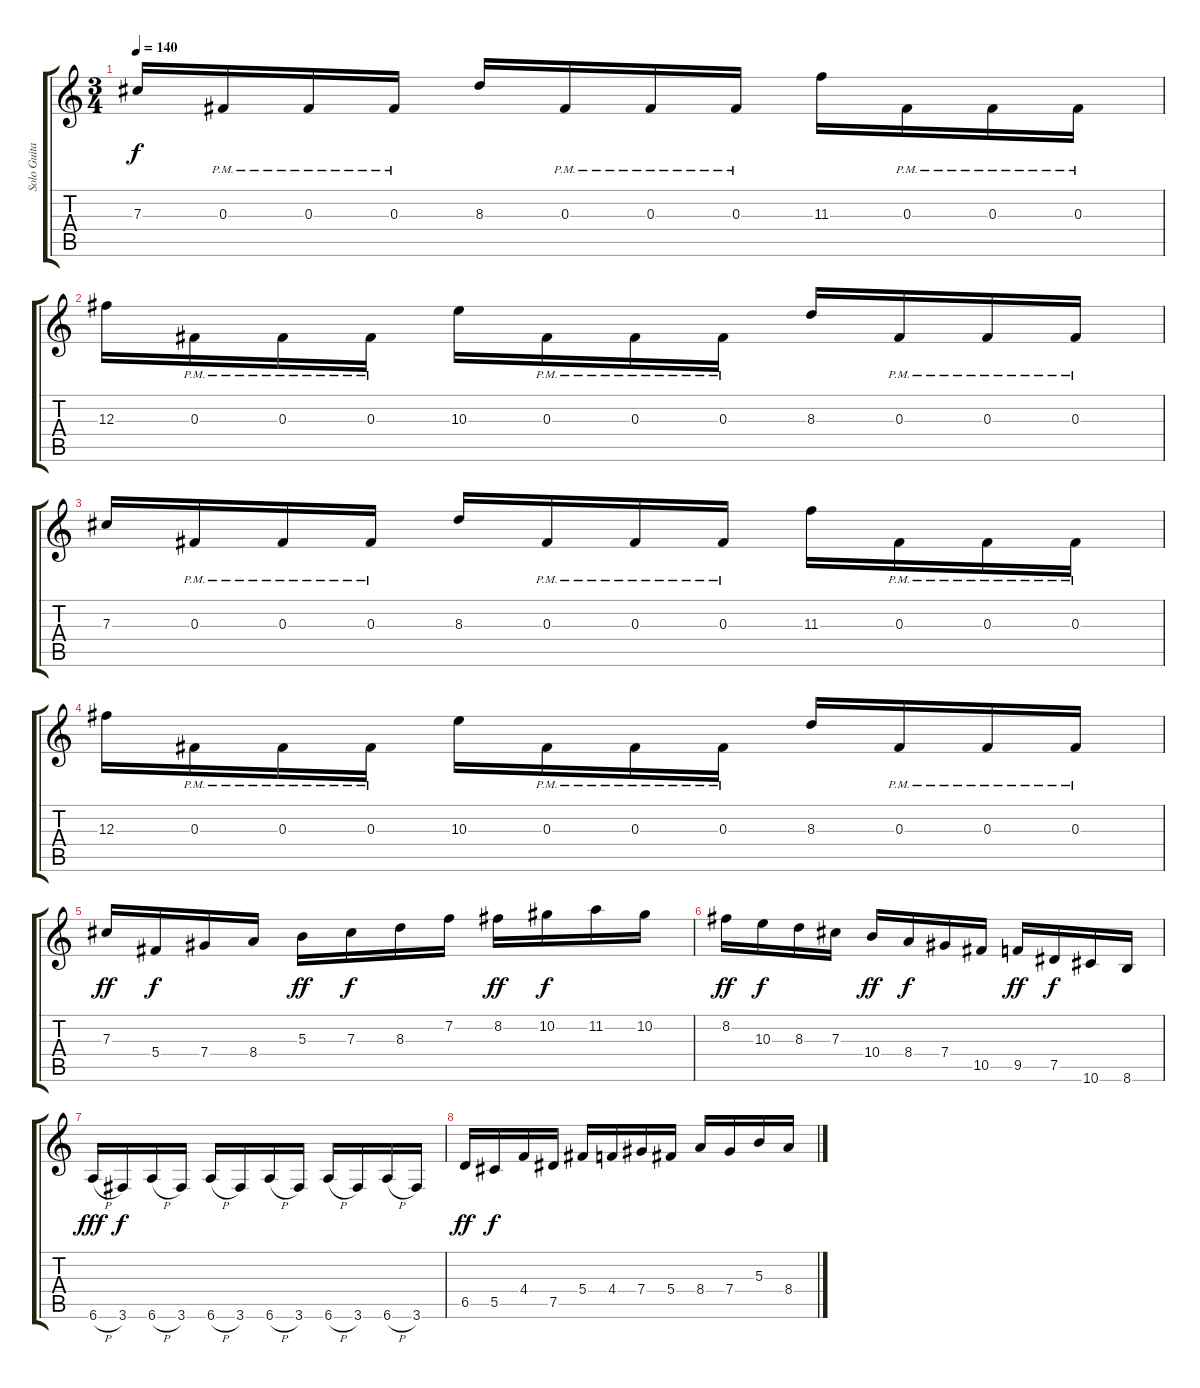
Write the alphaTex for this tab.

\track ("Solo Guitar 1" "Solo Guita") {instrument overdrivenguitar}
\staff {score tabs}
\tuning (Eb4 Bb3 Gb3 Db3 Ab2 Eb2) {hide}
\ts (3 4)
\tempo 140
\clef g2
\ks c
7.3.16{dy f} 0.3{pm}.16 0.3{pm}.16 0.3{pm}.16 8.3.16 0.3{pm}.16 0.3{pm}.16 0.3{pm}.16 11.3.16 0.3{pm}.16 0.3{pm}.16 0.3{pm}.16 |
12.3.16 0.3{pm}.16 0.3{pm}.16 0.3{pm}.16 10.3.16 0.3{pm}.16 0.3{pm}.16 0.3{pm}.16 8.3.16 0.3{pm}.16 0.3{pm}.16 0.3{pm}.16 |
7.3.16 0.3{pm}.16 0.3{pm}.16 0.3{pm}.16 8.3.16 0.3{pm}.16 0.3{pm}.16 0.3{pm}.16 11.3.16 0.3{pm}.16 0.3{pm}.16 0.3{pm}.16 |
12.3.16 0.3{pm}.16 0.3{pm}.16 0.3{pm}.16 10.3.16 0.3{pm}.16 0.3{pm}.16 0.3{pm}.16 8.3.16 0.3{pm}.16 0.3{pm}.16 0.3{pm}.16 |
7.3.16{dy ff} 5.4.16{dy f} 7.4.16 8.4.16 5.3.16{dy ff} 7.3.16{dy f} 8.3.16 7.2.16 8.2.16{dy ff} 10.2.16{dy f} 11.2.16 10.2.16 |
8.2.16{dy ff} 10.3.16{dy f} 8.3.16 7.3.16 10.4.16{dy ff} 8.4.16{dy f} 7.4.16 10.5.16 9.5.16{dy ff} 7.5.16{dy f} 10.6.16 8.6.16 |
6.6{h}.16{dy fff} 3.6.16{dy f} 6.6{h}.16 3.6.16 6.6{h}.16 3.6.16 6.6{h}.16 3.6.16 6.6{h}.16 3.6.16 6.6{h}.16 3.6.16 |
6.5.16{dy ff} 5.5.16{dy f} 4.4.16 7.5.16 5.4.16 4.4.16 7.4.16 5.4.16 8.4.16 7.4.16 5.3.16 8.4.16
